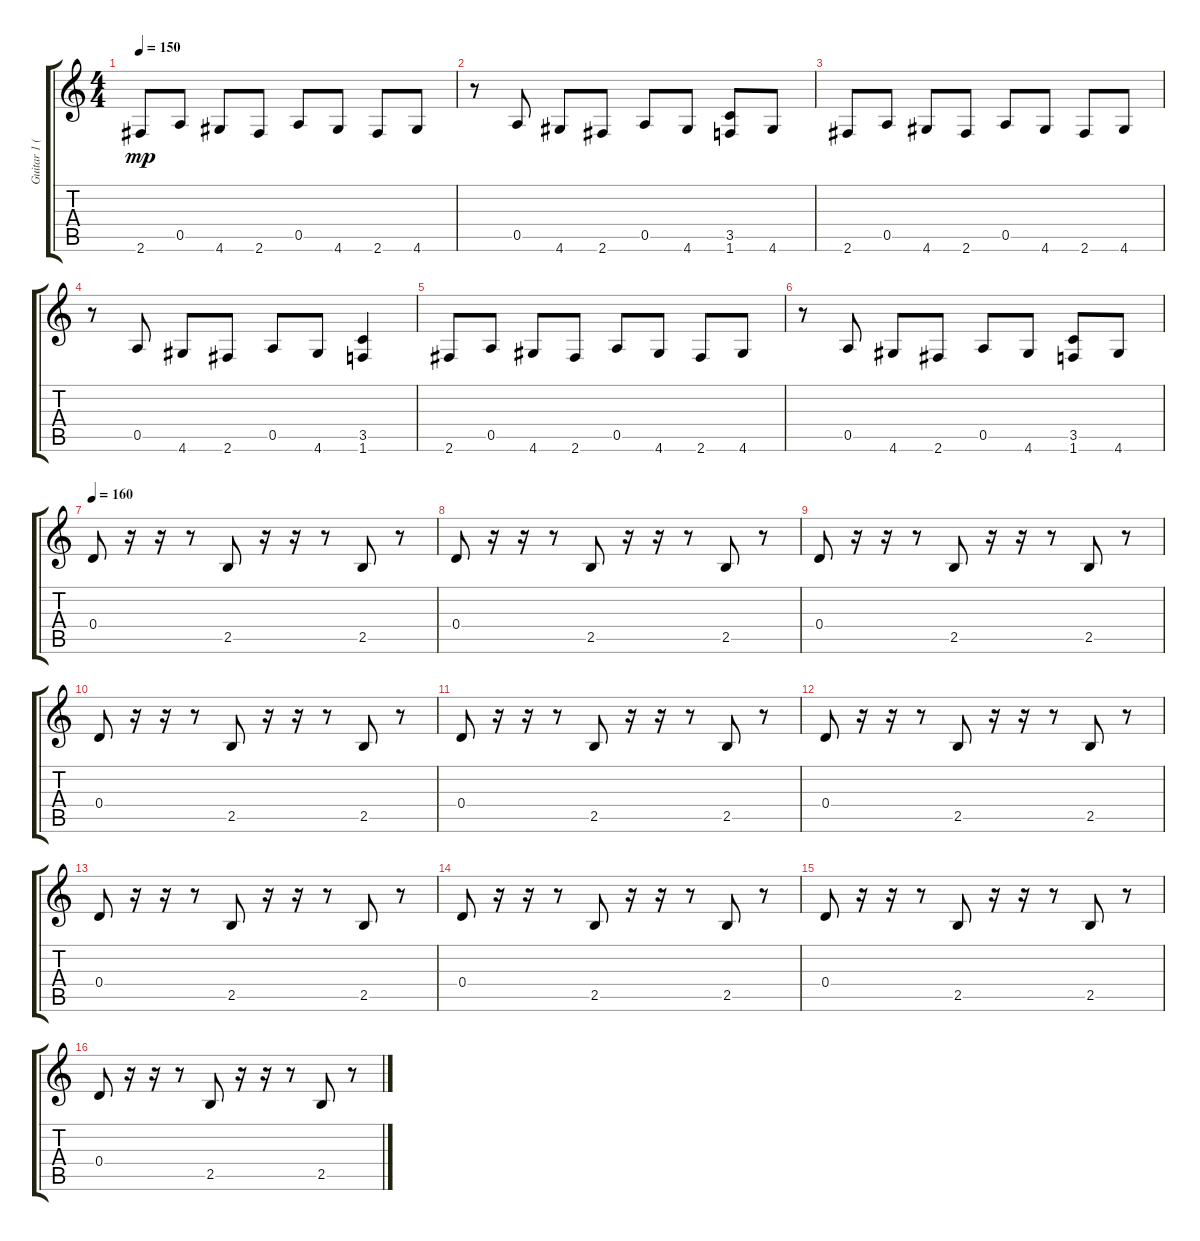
\track ("Guitar 1 (Rhythm)           " "Guitar 1 (") {instrument overdrivenguitar}
\staff {score tabs}
\tuning (E4 B3 G3 D3 A2 E2) {hide}
\ts (4 4)
\tempo 150
\clef g2
\ks c
2.6.8{dy mp} 0.5.8 4.6.8 2.6.8 0.5.8 4.6.8 2.6.8 4.6.8 |
r.8 0.5.8 4.6.8 2.6.8 0.5.8 4.6.8 (3.5 1.6).8 4.6.8 |
2.6.8 0.5.8 4.6.8 2.6.8 0.5.8 4.6.8 2.6.8 4.6.8 |
r.8 0.5.8 4.6.8 2.6.8 0.5.8 4.6.8 (3.5 1.6).4 |
2.6.8 0.5.8 4.6.8 2.6.8 0.5.8 4.6.8 2.6.8 4.6.8 |
r.8 0.5.8 4.6.8 2.6.8 0.5.8 4.6.8 (3.5 1.6).8 4.6.8 |
\tempo 160
0.4.8 r.16 r.16 r.8 2.5.8 r.16 r.16 r.8 2.5.8 r.8 |
0.4.8 r.16 r.16 r.8 2.5.8 r.16 r.16 r.8 2.5.8 r.8 |
0.4.8 r.16 r.16 r.8 2.5.8 r.16 r.16 r.8 2.5.8 r.8 |
0.4.8 r.16 r.16 r.8 2.5.8 r.16 r.16 r.8 2.5.8 r.8 |
0.4.8 r.16 r.16 r.8 2.5.8 r.16 r.16 r.8 2.5.8 r.8 |
0.4.8 r.16 r.16 r.8 2.5.8 r.16 r.16 r.8 2.5.8 r.8 |
0.4.8 r.16 r.16 r.8 2.5.8 r.16 r.16 r.8 2.5.8 r.8 |
0.4.8 r.16 r.16 r.8 2.5.8 r.16 r.16 r.8 2.5.8 r.8 |
0.4.8 r.16 r.16 r.8 2.5.8 r.16 r.16 r.8 2.5.8 r.8 |
0.4.8 r.16 r.16 r.8 2.5.8 r.16 r.16 r.8 2.5.8 r.8
